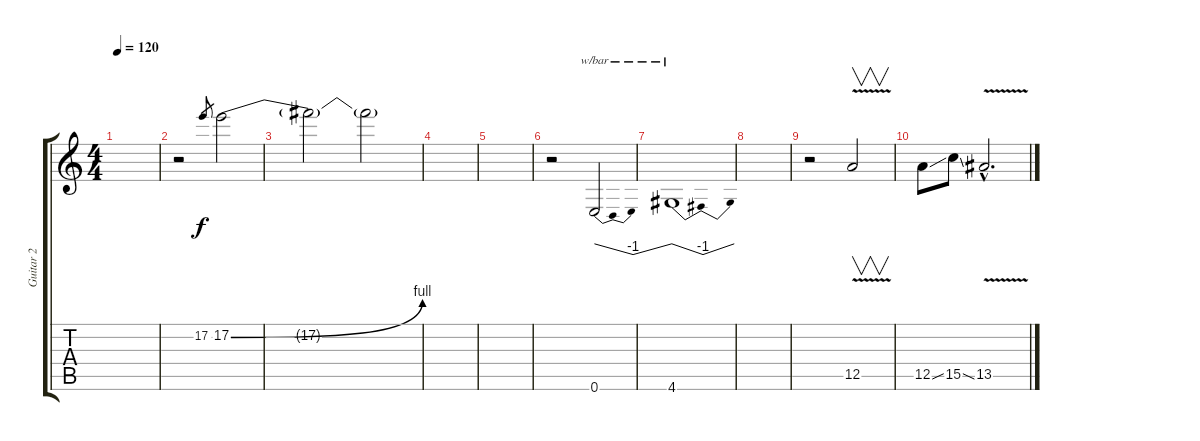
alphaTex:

\track ("Guitar 2" "Guitar 2") {instrument distortionguitar}
\staff {score tabs}
\tuning (E4 B3 G3 D3 A2 E2) {hide}
\ts (4 4)
\tempo 120
\clef g2
\ks c
|
r.2 17.2.8{gr} 17.2{be (bend 0 0 60 4)}.2 |
17.2{t}.2 17.2{t}.2 |
|
|
r.2 0.6.2{tbe (dip default 0 0 30 -4 60 0)} |
4.6.1{tbe (dip default 0 0 30 -4 60 0)} |
|
r.2 12.5{v}.2{v} |
12.5{ss}.8 15.5{ss}.8 13.5{v hac}.2{d}
